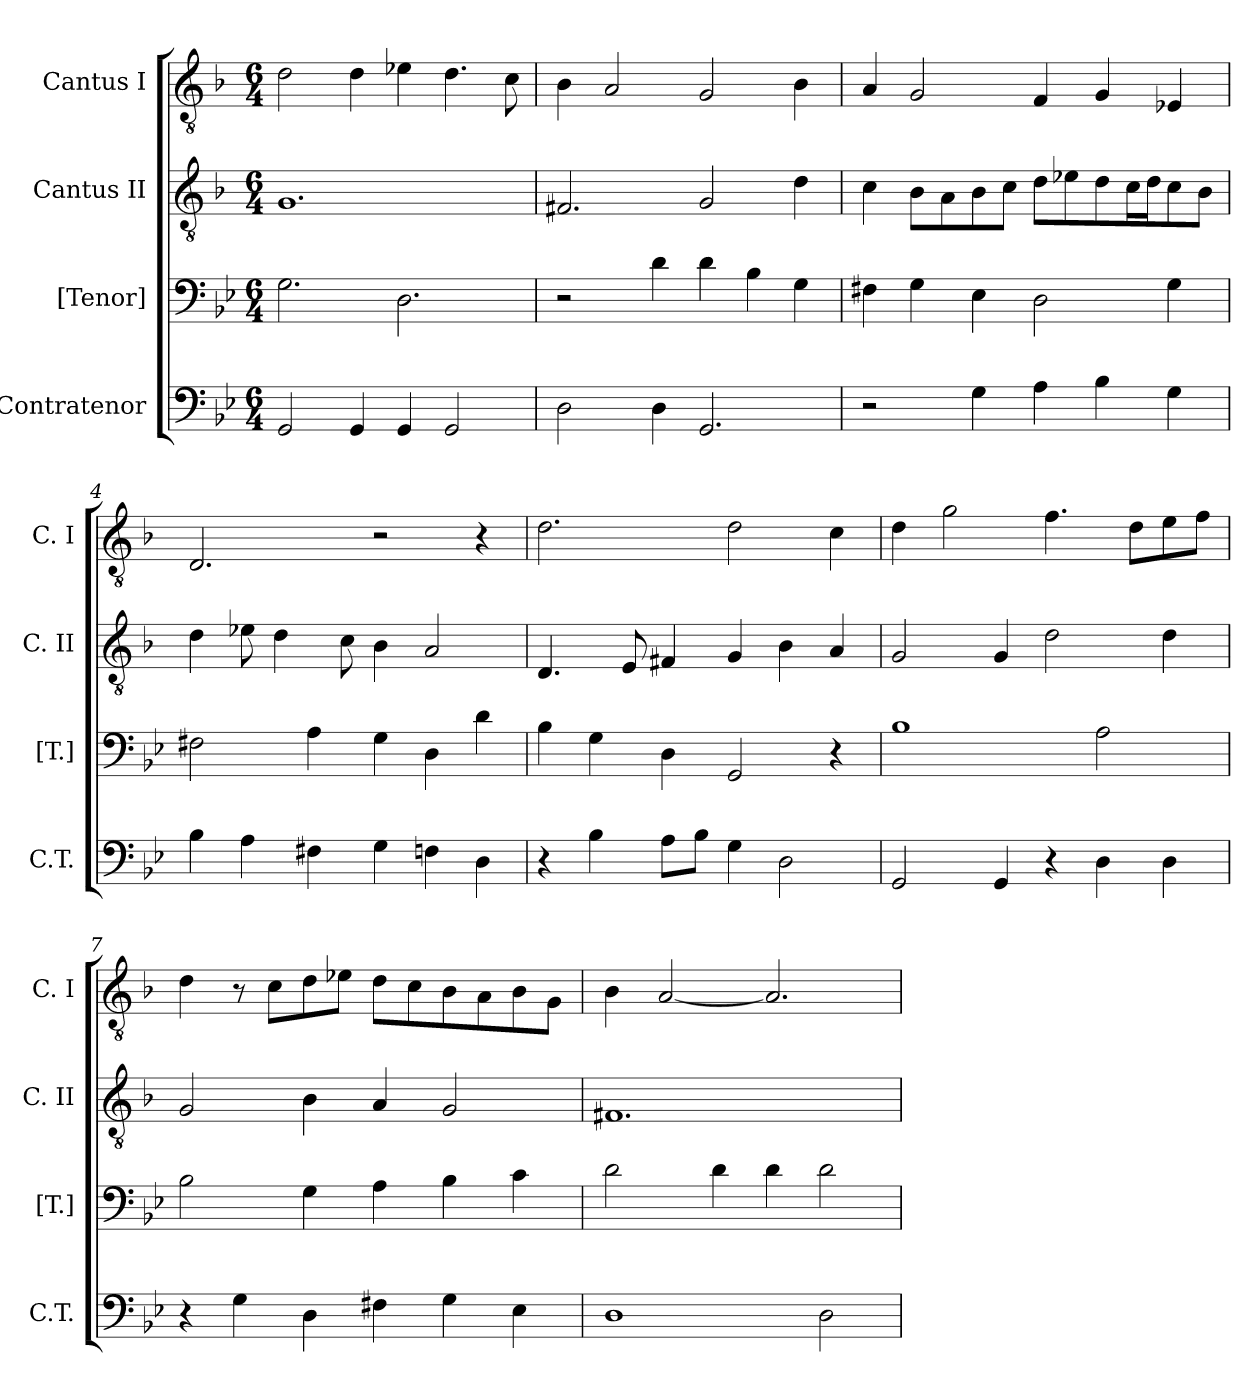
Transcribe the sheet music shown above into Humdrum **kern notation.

**kern	**kern	**kern	**kern
*part4	*part3	*part2	*part1
*staff4	*staff3	*staff2	*staff1
*I"Contratenor	*I"[Tenor]	*I"Cantus  II	*I"Cantus I
*I'C.T.	*I'[T.]	*I'C. II	*I'C. I
*clefF4	*clefF4	*clefGv2	*clefGv2
*ITrd7c12	*	*	*
*k[b-e-]	*k[b-e-]	*k[b-]	*k[b-]
*B-:	*B-:	*F:	*F:
*M6/4	*M6/4	*M6/4	*M6/4
=1	=1	=1	=1
2GGG/	2.G\	1.G	2d\
4GGG/	.	.	4d\
4GGG/	2.D\	.	4e-X\
2GGG/	.	.	4.d\
.	.	.	8c\
=2	=2	=2	=2
2DD\	2r	2.F#X/	4B-\
.	.	.	2A/
4DD\	4d\	.	.
2.GGG/	4d\	2G/	2G/
.	4B-\	.	.
.	4G\	4d\	4B-\
=3	=3	=3	=3
2r	4F#X\	4c\	4A/
.	4G\	8B-\L	2G/
.	.	8A\	.
4GG\	4E-\	8B-\	.
.	.	8c\J	.
4AA\	2D\	8d\L	4F/
.	.	8e-X\	.
4BB-\	.	8d\	4G/
.	.	16c\L	.
.	.	16d\J	.
4GG\	4G\	8c\	4E-X/
.	.	8B-\J	.
=4	=4	=4	=4
4BB-\	2F#X\	4d\	2.D/
4AA\	.	8e-X\	.
.	.	4d\	.
4FF#X\	4A\	.	.
.	.	8c\	.
4GG\	4G\	4B-\	2r
4FF\	4D\	2A/	.
4DD\	4d\	.	4r
=5	=5	=5	=5
4r	4B-\	4.D/	2.d\
4BB-\	4G\	.	.
.	.	8E/	.
8AA\L	4D\	4F#X/	.
8BB-\J	.	.	.
4GG\	2GG/	4G/	2d\
2DD\	.	4B-\	.
.	4r	4A/	4c\
=6	=6	=6	=6
2GGG/	1B-	2G/	4d\
.	.	.	2g\
4GGG/	.	4G/	.
4r	.	2d\	4.f\
4DD\	2A\	.	.
.	.	.	8d\L
4DD\	.	4d\	8e\
.	.	.	8f\J
=7	=7	=7	=7
4r	2B-\	2G/	4d\
4GG\	.	.	8r
.	.	.	8c\L
4DD\	4G\	4B-\	8d\
.	.	.	8e-X\J
4FF#X\	4A\	4A/	8d\L
.	.	.	8c\
4GG\	4B-\	2G/	8B-\
.	.	.	8A\
4EE-\	4c\	.	8B-\
.	.	.	8G\J
=8	=8	=8	=8
1DD	2d\	1.F#X	4B-\
.	.	.	[2A/
.	4d\	.	.
.	4d\	.	2.A/]
2DD\	2d\	.	.
=	=	=	=
*-	*-	*-	*-
